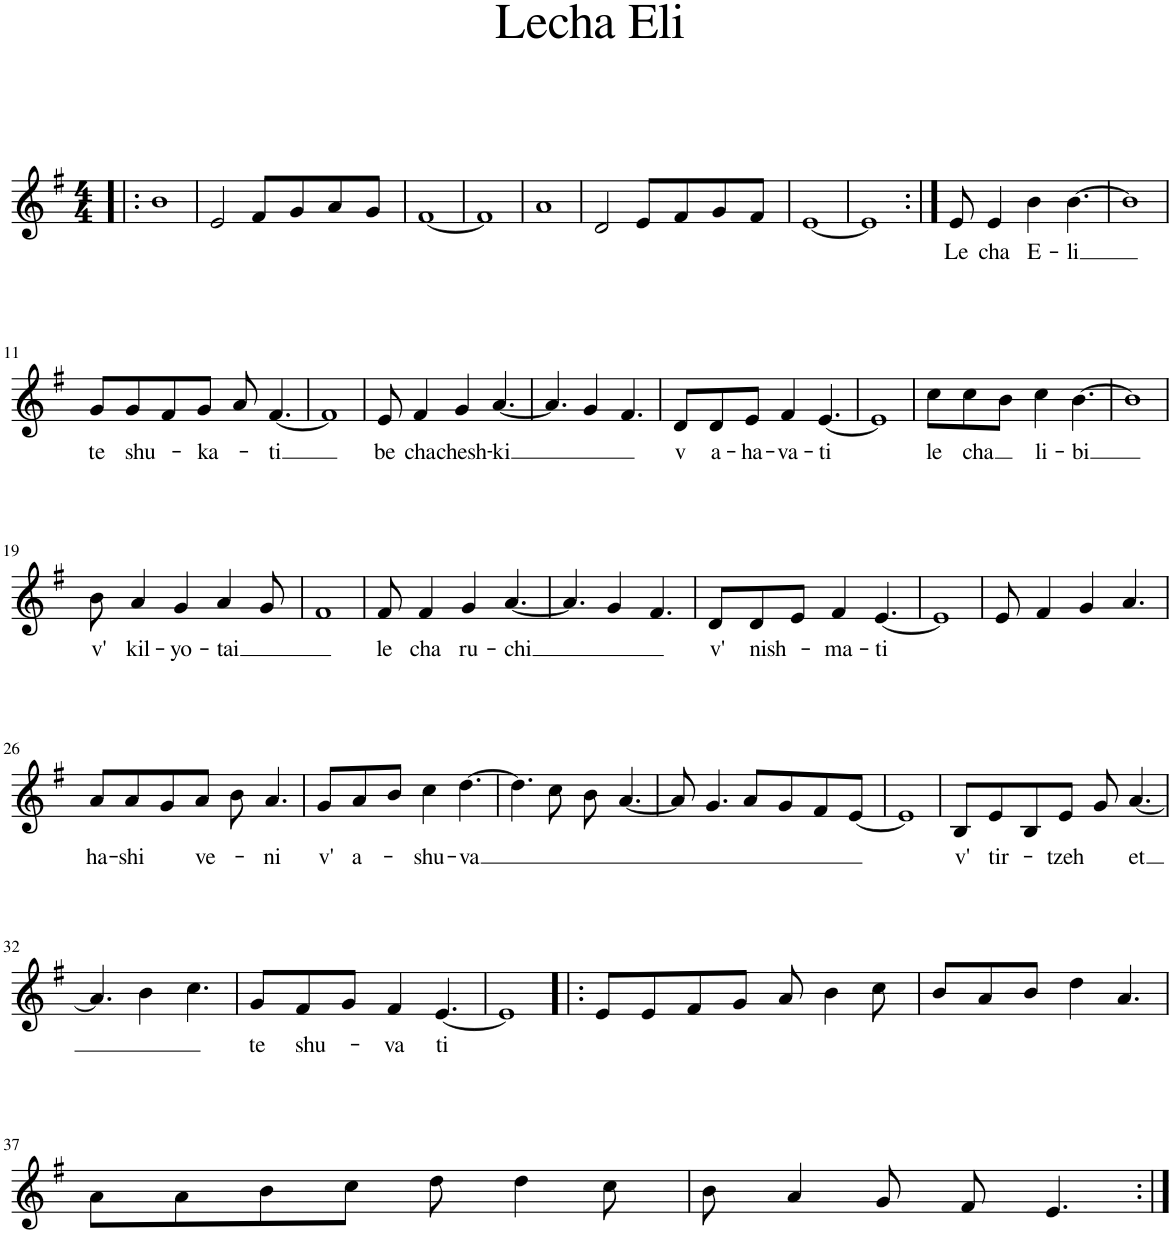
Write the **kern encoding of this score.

**kern	**text
*part1	*part1
*staff1	*staff1
*I"Bb Trumpet	*
*I'Bb Tpt.	*
*clefG2	*
*Trd1c2	*
*k[f#]	*
*M4/4	*
=1!|:	=1!|:
1b	.
=2	=2
2e/	.
8f#/L	.
8g/	.
8a/	.
8g/J	.
=3	=3
[1f#	.
=4	=4
1f#]	.
=5	=5
1a	.
=6	=6
2d/	.
8e/L	.
8f#/	.
8g/	.
8f#/J	.
=7	=7
[1e	.
=8	=8
1e]	.
=9:|!	=9:|!
!	!LO:LY:b
8e/	Le
!	!LO:LY:b
4e/	-cha
!	!LO:LY:b
4b\	E-
!	!LO:LY:b
[4.b\	-li
=10	=10
1b]	.
!!LO:LB:g=z
=11	=11
!	!LO:LY:b
8g/L	te
!	!LO:LY:b
8g/	-shu-
8f#/	.
!	!LO:LY:b
8g/J	-ka-
8a/	.
!	!LO:LY:b
[4.f#/	-ti
=12	=12
1f#]	.
=13	=13
!	!LO:LY:b
8e/	be
!	!LO:LY:b
4f#/	-cha
!	!LO:LY:b
4g/	chesh-
!	!LO:LY:b
[4.a/	-ki
=14	=14
4.a/]	.
4g/	.
4.f#/	.
=15	=15
!	!LO:LY:b
8d/L	v
!	!LO:LY:b
8d/	-a-
!	!LO:LY:b
8e/J	-ha-
!	!LO:LY:b
4f#/	-va-
!	!LO:LY:b
[4.e/	-ti
=16	=16
1e]	.
=17	=17
!	!LO:LY:b
8cc\L	le
!	!LO:LY:b
8cc\	-cha
8b\J	.
!	!LO:LY:b
4cc\	li-
!	!LO:LY:b
[4.b\	-bi
=18	=18
1b]	.
!!LO:LB:g=z
=19	=19
!	!LO:LY:b
8b\	v'
!	!LO:LY:b
4a/	-kil-
!	!LO:LY:b
4g/	-yo-
!	!LO:LY:b
4a/	-tai
8g/	.
=20	=20
1f#	.
=21	=21
!	!LO:LY:b
8f#/	le
!	!LO:LY:b
4f#/	-cha
!	!LO:LY:b
4g/	ru-
!	!LO:LY:b
[4.a/	-chi
=22	=22
4.a/]	.
4g/	.
4.f#/	.
=23	=23
!	!LO:LY:b
8d/L	v'
!	!LO:LY:b
8d/	-nish-
8e/J	.
!	!LO:LY:b
4f#/	-ma-
!	!LO:LY:b
[4.e/	-ti
=24	=24
1e]	.
=25	=25
8e/	.
4f#/	.
4g/	.
4.a/	.
!!LO:LB:g=z
=26	=26
!	!LO:LY:b
8a/L	ha-
!	!LO:LY:b
8a/	-shi
8g/	.
!	!LO:LY:b
8a/J	-ve-
8b\	.
!	!LO:LY:b
4.a/	-ni
=27	=27
!	!LO:LY:b
8g/L	v'
!	!LO:LY:b
8a/	-a-
8b/J	.
!	!LO:LY:b
4cc\	-shu-
!	!LO:LY:b
[4.dd\	-va
=28	=28
4.dd\]	.
8cc\	.
8b\	.
[4.a/	.
=29	=29
8a/]	.
4.g/	.
8a/L	.
8g/	.
8f#/	.
[8e/J	.
=30	=30
1e]	.
=31	=31
!	!LO:LY:b
8B/L	v'
!	!LO:LY:b
8e/	tir-
8B/	.
!	!LO:LY:b
8e/J	-tzeh
8g/	.
!	!LO:LY:b
[4.a/	et
!!LO:LB:g=z
=32	=32
4.a/]	.
4b\	.
4.cc\	.
=33	=33
!	!LO:LY:b
8g/L	te
!	!LO:LY:b
8f#/	-shu-
8g/J	.
!	!LO:LY:b
4f#/	-va
!	!LO:LY:b
[4.e/	ti
=34	=34
1e]	.
=35!|:	=35!|:
8e/L	.
8e/	.
8f#/	.
8g/J	.
8a/	.
4b\	.
8cc\	.
=36	=36
8b/L	.
8a/	.
8b/J	.
4dd\	.
4.a/	.
!!LO:LB:g=z
=37	=37
8a\L	.
8a\	.
8b\	.
8cc\J	.
8dd\	.
4dd\	.
8cc\	.
=38	=38
8b\	.
4a/	.
8g/	.
8f#/	.
4.e/	.
=:|!	=:|!
*-	*-
